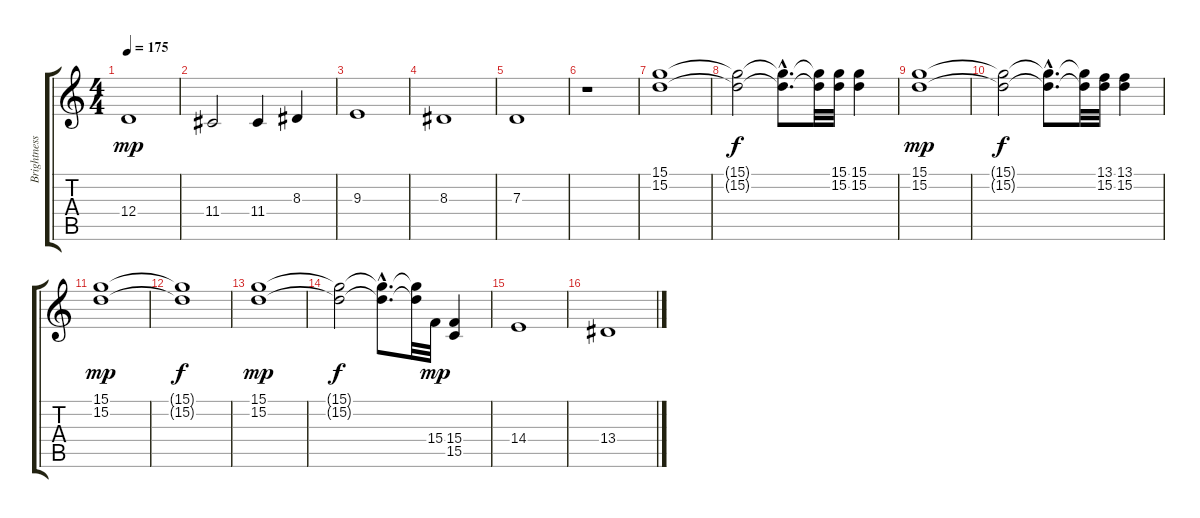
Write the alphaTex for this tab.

\track ("Brightness" "Brightness") {instrument fx5brightness}
\staff {score tabs}
\tuning (E4 B3 G3 D3 A2 E2) {hide}
\ts (4 4)
\tempo 175
\clef g2
\ks c
12.4.1{dy mp} |
11.4.2 11.4.4 8.3.4 |
9.3.1 |
8.3.1 |
7.3.1 |
r.1 |
(15.1 15.2).1 |
(15.1{t} 15.2{t}).2{dy f} (15.1{hac t} 15.2{hac t}).8{d} (15.1{t} 15.2{t}).32 (15.1 15.2).32 (15.1 15.2).4 |
(15.1 15.2).1{dy mp} |
(15.1{t} 15.2{t}).2{dy f} (15.1{hac t} 15.2{hac t}).8{d} (15.1{t} 15.2{t}).32 (13.1 15.2).32 (13.1 15.2).4 |
(15.1 15.2).1{dy mp} |
(15.1{t} 15.2{t}).1{dy f} |
(15.1 15.2).1{dy mp} |
(15.1{t} 15.2{t}).2{dy f} (15.1{hac t} 15.2{hac t}).8{d} (15.1{t} 15.2{t}).32 15.4.32{dy mp} (15.4 15.5).4 |
14.4.1 |
13.4.1
